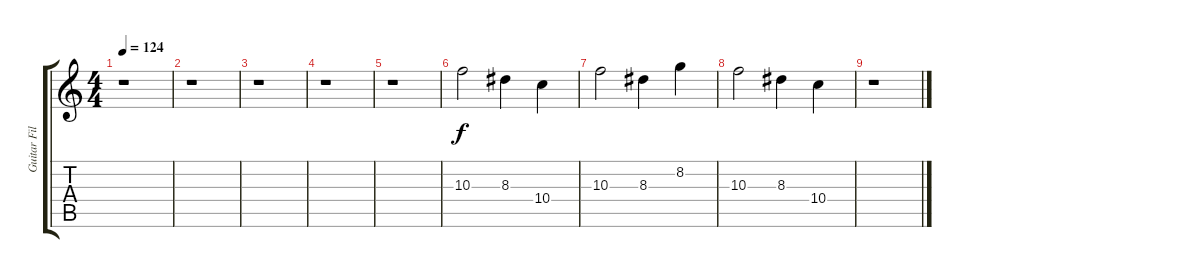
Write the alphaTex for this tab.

\track ("Guitar Fills" "Guitar Fil") {instrument distortionguitar}
\staff {score tabs}
\tuning (E4 B3 G3 D3 A2 E2) {hide}
\ts (4 4)
\tempo 124
\clef g2
\ks c
r.1{dy f} |
r.1 |
r.1 |
r.1 |
r.1 |
10.3.2 8.3.4 10.4.4 |
10.3.2 8.3.4 8.2.4 |
10.3.2 8.3.4 10.4.4 |
r.1
